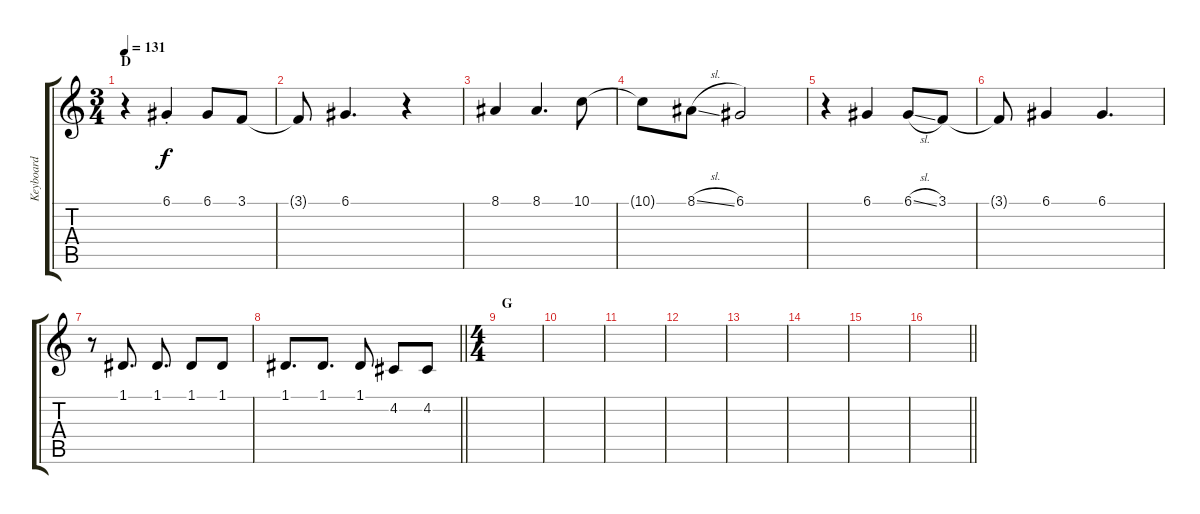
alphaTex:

\track ("Keyboard" "Keyboard") {instrument lead2sawtooth}
\staff {score tabs}
\tuning (D4 A3 F3 C3 G2 C2) {hide}
\ts (3 4)
\section ("" "D")
\tempo 131
\clef g2
\ks c
r.4{dy mp} 6.1{st}.4{dy f} 6.1.8 3.1.8 |
3.1{t}.8 6.1.4{d} r.4 |
8.1.4 8.1.4{d} 10.1.8 |
10.1{t}.8 8.1{sl}.8 6.1.2 |
r.4 6.1.4 6.1{sl}.8 3.1.8 |
3.1{t}.8 6.1.4 6.1.4{d} |
r.8 1.1.8{d} 1.1.8{d} 1.1.8 1.1.8 |
\barLineRight lightlight
1.1.8{d} 1.1.8{d} 1.1.8 4.2.8 4.2.8 |
\ts (4 4)
\section ("" "G")
|
|
|
|
|
|
|
\barLineRight lightlight
